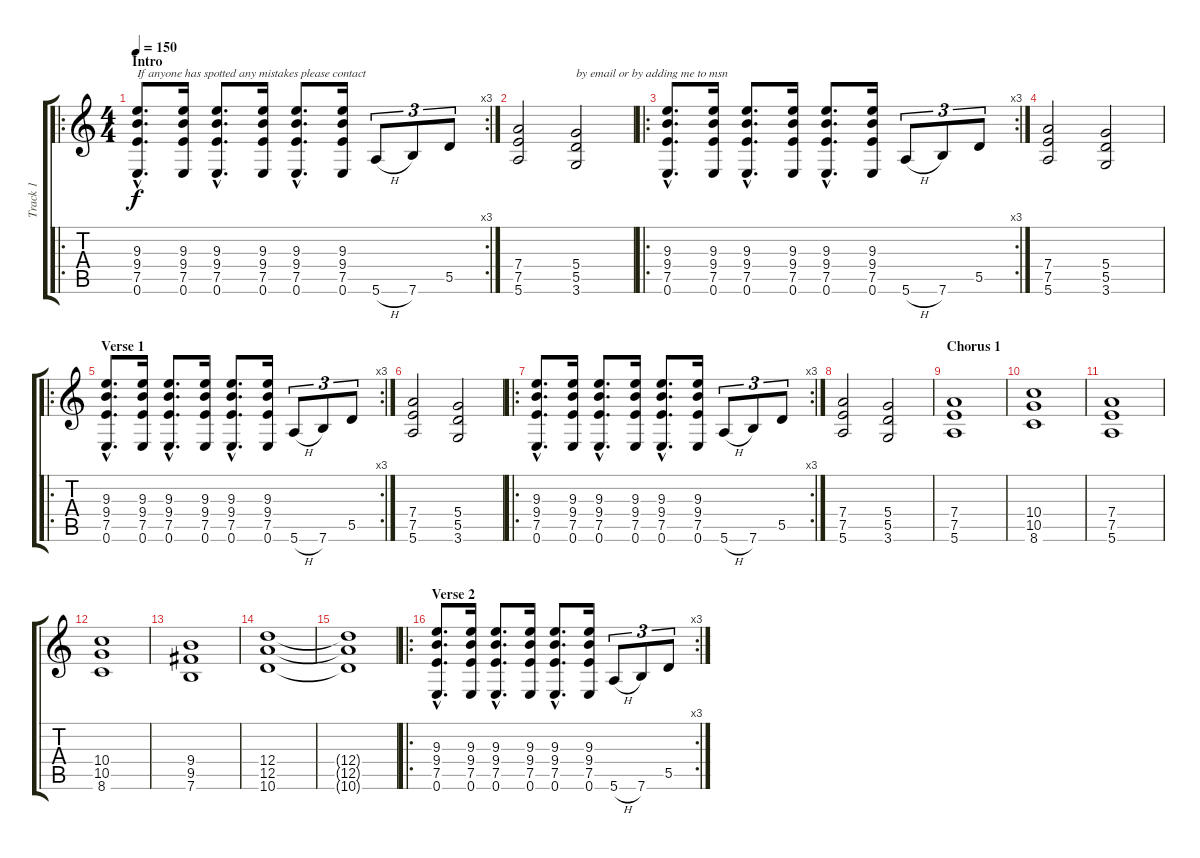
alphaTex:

\track ("Track 1" "Track 1") {instrument overdrivenguitar}
\staff {score tabs}
\tuning (E4 B3 G3 D3 A2 E2) {hide}
\ro
\rc 3
\ts (4 4)
\section ("" "Intro")
\tempo 150
\clef g2
\ks c
(9.3{hac} 9.4{hac} 7.5{hac} 0.6{hac}).8{d txt "If anyone has spotted any mistakes please contact " dy f instrument overdrivenguitar} (9.3 9.4 7.5 0.6).16 (9.3{hac} 9.4{hac} 7.5{hac} 0.6{hac}).8{d} (9.3 9.4 7.5 0.6).16 (9.3{hac} 9.4{hac} 7.5{hac} 0.6{hac}).8{d} (9.3 9.4 7.5 0.6).16 5.6{h}.8{tu (3 2)} 7.6.8{tu (3 2)} 5.5.8{tu (3 2)} |
(7.4 7.5 5.6).2 (5.4 5.5 3.6).2{txt "by email or by adding me to msn"} |
\ro
\rc 3
(9.3{hac} 9.4{hac} 7.5{hac} 0.6{hac}).8{d} (9.3 9.4 7.5 0.6).16 (9.3{hac} 9.4{hac} 7.5{hac} 0.6{hac}).8{d} (9.3 9.4 7.5 0.6).16 (9.3{hac} 9.4{hac} 7.5{hac} 0.6{hac}).8{d txt ""} (9.3 9.4 7.5 0.6).16 5.6{h}.8{tu (3 2)} 7.6.8{tu (3 2)} 5.5.8{tu (3 2)} |
(7.4 7.5 5.6).2 (5.4 5.5 3.6).2 |
\ro
\rc 3
\section ("" "Verse 1")
(9.3{hac} 9.4{hac} 7.5{hac} 0.6{hac}).8{d} (9.3 9.4 7.5 0.6).16 (9.3{hac} 9.4{hac} 7.5{hac} 0.6{hac}).8{d} (9.3 9.4 7.5 0.6).16 (9.3{hac} 9.4{hac} 7.5{hac} 0.6{hac}).8{d} (9.3 9.4 7.5 0.6).16 5.6{h}.8{tu (3 2)} 7.6.8{tu (3 2)} 5.5.8{tu (3 2)} |
(7.4 7.5 5.6).2 (5.4 5.5 3.6).2 |
\ro
\rc 3
(9.3{hac} 9.4{hac} 7.5{hac} 0.6{hac}).8{d} (9.3 9.4 7.5 0.6).16 (9.3{hac} 9.4{hac} 7.5{hac} 0.6{hac}).8{d} (9.3 9.4 7.5 0.6).16 (9.3{hac} 9.4{hac} 7.5{hac} 0.6{hac}).8{d} (9.3 9.4 7.5 0.6).16 5.6{h}.8{tu (3 2)} 7.6.8{tu (3 2)} 5.5.8{tu (3 2)} |
(7.4 7.5 5.6).2 (5.4 5.5 3.6).2 |
\section ("" "Chorus 1")
(7.4 7.5 5.6).1 |
(10.4 10.5 8.6).1 |
(7.4 7.5 5.6).1 |
(10.4 10.5 8.6).1 |
(9.4 9.5 7.6).1 |
(12.4 12.5 10.6).1 |
(12.4{t} 12.5{t} 10.6{t}).1 |
\ro
\rc 3
\section ("" "Verse 2")
(9.3{hac} 9.4{hac} 7.5{hac} 0.6{hac}).8{d} (9.3 9.4 7.5 0.6).16 (9.3{hac} 9.4{hac} 7.5{hac} 0.6{hac}).8{d} (9.3 9.4 7.5 0.6).16 (9.3{hac} 9.4{hac} 7.5{hac} 0.6{hac}).8{d} (9.3 9.4 7.5 0.6).16 5.6{h}.8{tu (3 2)} 7.6.8{tu (3 2)} 5.5.8{tu (3 2)}
